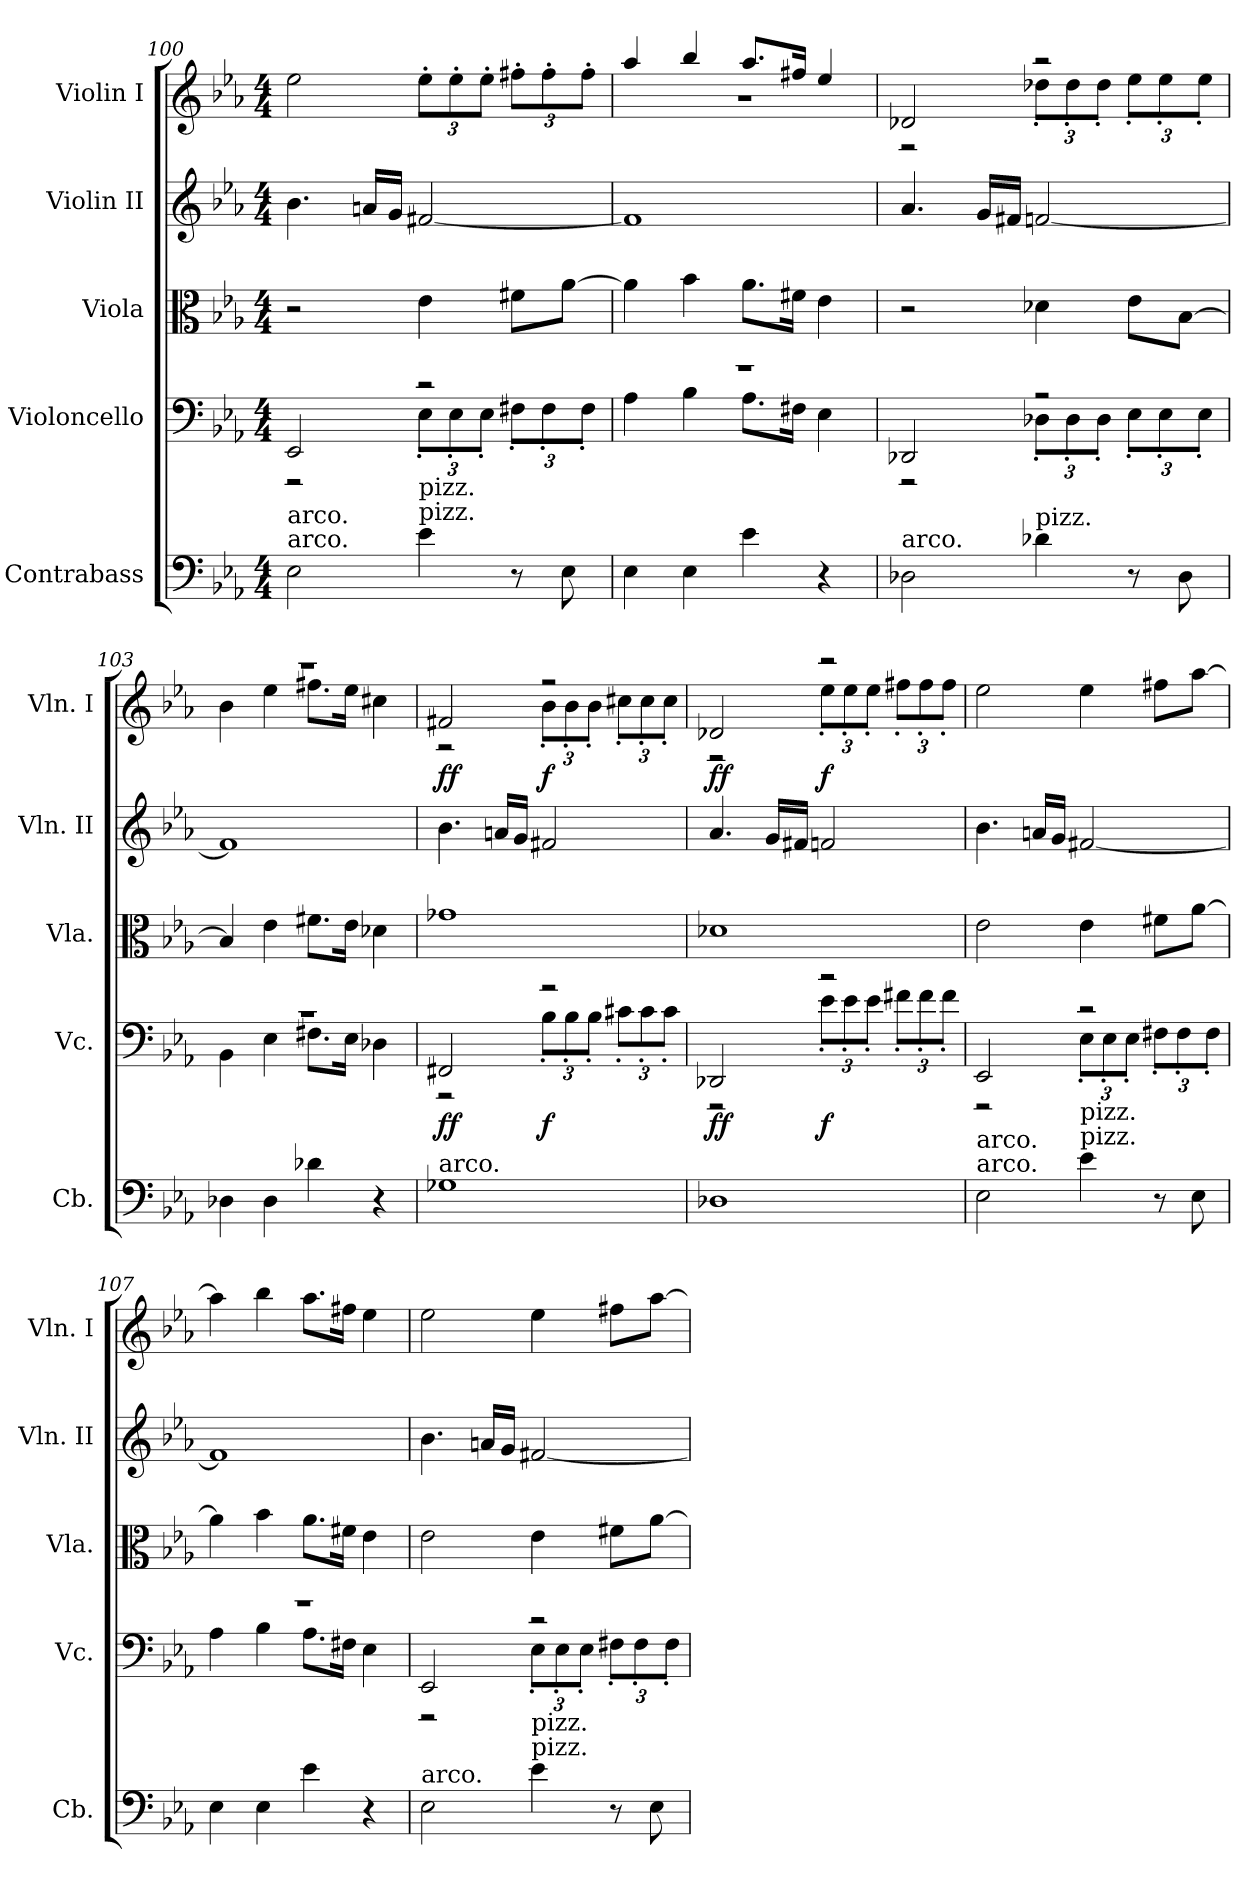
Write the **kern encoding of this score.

**kern	**kern	**dynam	**kern	**kern	**kern	**dynam
*part5	*part4	*part4	*part3	*part2	*part1	*part1
*staff5	*staff4	*staff4	*staff3	*staff2	*staff1	*staff1
*I"Contrabass	*I"Violoncello	*	*I"Viola	*I"Violin II	*I"Violin I	*
*I'Cb.	*I'Vc.	*	*I'Vla.	*I'Vln. II	*I'Vln. I	*
*clefF4	*clefF4	*	*clefC3	*clefG2	*clefG2	*
*ITrd7c12	*	*	*	*	*	*
*k[b-e-a-]	*k[b-e-a-]	*	*k[b-e-a-]	*k[b-e-a-]	*k[b-e-a-]	*
*M4/4	*M4/4	*	*M4/4	*M4/4	*M4/4	*
=100	=100	=100	=100	=100	=100	=100
*	*^	*	*	*	*	*
!LO:TX:a:t=arco.	!	!	!	!	!	!	!
!LO:TX:a:t=arco.	!	!	!	!	!	!	!
2EE-\	2EE-/	2r	.	2r	4.b-\	2ee-\	.
.	.	.	.	.	16an/LL	.	.
.	.	.	.	.	16g/JJ	.	.
*	*	*Xbrackettup	*	*	*	*Xbrackettup	*
!LO:TX:a:t=pizz.	!	!	!	!	!	!	!
!LO:TX:a:t=pizz.	!	!	!	!	!	!	!
4E-\	2r	12E-'\L	.	4e-\	[2f#X/	12ee-'\L	.
.	.	12E-'\	.	.	.	12ee-'\	.
.	.	12E-'\J	.	.	.	12ee-'\J	.
8r	.	12F#X'\L	.	8f#X\L	.	12ff#X'\L	.
.	.	12F#'\	.	.	.	12ff#'\	.
8EE-\	.	.	.	[8a-\J	.	.	.
.	.	12F#'\J	.	.	.	12ff#'\J	.
=101	=101	=101	=101	=101	=101	=101	=101
*	*	*	*	*	*	*^	*
4EE-\	1r	4A-\	.	4a-\]	1f#]	4aa-/	1r	.
4EE-\	.	4B-\	.	4b-\	.	4bb-/	.	.
4E-\	.	8.A-\L	.	8.a-\L	.	8.aa-/L	.	.
.	.	16F#X\Jk	.	16f#X\Jk	.	16ff#X/Jk	.	.
4r	.	4E-\	.	4e-\	.	4ee-/	.	.
=102	=102	=102	=102	=102	=102	=102	=102	=102
!LO:TX:a:t=arco.	!	!	!	!	!	!	!	!
2DD-X\	2DD-X/	2r	.	2r	4.a-/	2d-X/	2r	.
.	.	.	.	.	16g/LL	.	.	.
.	.	.	.	.	16f#X/JJ	.	.	.
!LO:TX:a:t=pizz.	!	!	!	!	!	!	!	!
4D-X\	2r	12D-X'\L	.	4d-X\	[2fn/	2r	12dd-X'\L	.
.	.	12D-'\	.	.	.	.	12dd-'\	.
.	.	12D-'\J	.	.	.	.	12dd-'\J	.
8r	.	12E-'\L	.	8e-\L	.	.	12ee-'\L	.
.	.	12E-'\	.	.	.	.	12ee-'\	.
8DD-\	.	.	.	[8B-\J	.	.	.	.
.	.	12E-'\J	.	.	.	.	12ee-'\J	.
!!LO:PB:g=z	!!
=103	=103	=103	=103	=103	=103	=103	=103	=103
4DD-X\	1r	4BB-\	.	4B-/]	1f]	1r	4b-\	.
4DD-\	.	4E-\	.	4e-\	.	.	4ee-\	.
4D-X\	.	8.F#X\L	.	8.f#X\L	.	.	8.ff#X\L	.
.	.	16E-\Jk	.	16e-\Jk	.	.	16ee-\Jk	.
4r	.	4D-X\	.	4d-X\	.	.	4cc#X\	.
=104	=104	=104	=104	=104	=104	=104	=104	=104
!LO:TX:a:t=arco.	!	!	!	!	!	!	!	!
!	!	!	!LO:DY:b	!	!	!	!	!LO:DY:b
1GG-X	2FF#X/	2r	ff	1g-X	4.b-\	2f#X/	2r	ff
.	.	.	.	.	16an/LL	.	.	.
.	.	.	.	.	16g/JJ	.	.	.
!	!	!	!LO:DY:b	!	!	!	!	!LO:DY:b
.	2r	12B-'\L	f	.	2f#X/	2r	12b-'\L	f
.	.	12B-'\	.	.	.	.	12b-'\	.
.	.	12B-'\J	.	.	.	.	12b-'\J	.
.	.	12c#X'\L	.	.	.	.	12cc#X'\L	.
.	.	12c#'\	.	.	.	.	12cc#'\	.
.	.	12c#'\J	.	.	.	.	12cc#'\J	.
=105	=105	=105	=105	=105	=105	=105	=105	=105
!	!	!	!LO:DY:b	!	!	!	!	!LO:DY:b
1DD-X	2DD-X/	2r	ff	1d-X	4.a-/	2d-X/	2r	ff
.	.	.	.	.	16g/LL	.	.	.
.	.	.	.	.	16f#X/JJ	.	.	.
!	!	!	!LO:DY:b	!	!	!	!	!LO:DY:b
.	2r	12e-'\L	f	.	2fn/	2r	12ee-'\L	f
.	.	12e-'\	.	.	.	.	12ee-'\	.
.	.	12e-'\J	.	.	.	.	12ee-'\J	.
.	.	12f#X'\L	.	.	.	.	12ff#X'\L	.
.	.	12f#'\	.	.	.	.	12ff#'\	.
.	.	12f#'\J	.	.	.	.	12ff#'\J	.
!!LO:LB:g=z
=106	=106	=106	=106	=106	=106	=106	=106	=106
!LO:TX:a:t=arco.	!	!	!	!	!	!	!	!
!LO:TX:a:t=arco.	!	!	!	!	!	!	!	!
*	*	*	*	*	*	*v	*v	*
2EE-\	2EE-/	2r	.	2e-\	4.b-\	2ee-\	.
.	.	.	.	.	16an/LL	.	.
.	.	.	.	.	16g/JJ	.	.
!LO:TX:a:t=pizz.	!	!	!	!	!	!	!
!LO:TX:a:t=pizz.	!	!	!	!	!	!	!
4E-\	2r	12E-'\L	.	4e-\	[2f#X/	4ee-\	.
.	.	12E-'\	.	.	.	.	.
.	.	12E-'\J	.	.	.	.	.
8r	.	12F#X'\L	.	8f#X\L	.	8ff#X\L	.
.	.	12F#'\	.	.	.	.	.
8EE-\	.	.	.	[8a-\J	.	[8aa-\J	.
.	.	12F#'\J	.	.	.	.	.
=107	=107	=107	=107	=107	=107	=107	=107
4EE-\	1r	4A-\	.	4a-\]	1f#]	4aa-\]	.
4EE-\	.	4B-\	.	4b-\	.	4bb-\	.
4E-\	.	8.A-\L	.	8.a-\L	.	8.aa-\L	.
.	.	16F#X\Jk	.	16f#X\Jk	.	16ff#X\Jk	.
4r	.	4E-\	.	4e-\	.	4ee-\	.
=108	=108	=108	=108	=108	=108	=108	=108
!LO:TX:a:t=arco.	!	!	!	!	!	!	!
2EE-\	2EE-/	2r	.	2e-\	4.b-\	2ee-\	.
.	.	.	.	.	16an/LL	.	.
.	.	.	.	.	16g/JJ	.	.
!LO:TX:a:t=pizz.	!	!	!	!	!	!	!
!LO:TX:a:t=pizz.	!	!	!	!	!	!	!
4E-\	2r	12E-'\L	.	4e-\	[2f#X/	4ee-\	.
.	.	12E-'\	.	.	.	.	.
.	.	12E-'\J	.	.	.	.	.
8r	.	12F#X'\L	.	8f#X\L	.	8ff#X\L	.
.	.	12F#'\	.	.	.	.	.
8EE-\	.	.	.	[8a-\J	.	[8aa-\J	.
.	.	12F#'\J	.	.	.	.	.
*	*v	*v	*	*	*	*	*
=	=	=	=	=	=	=
*-	*-	*-	*-	*-	*-	*-
